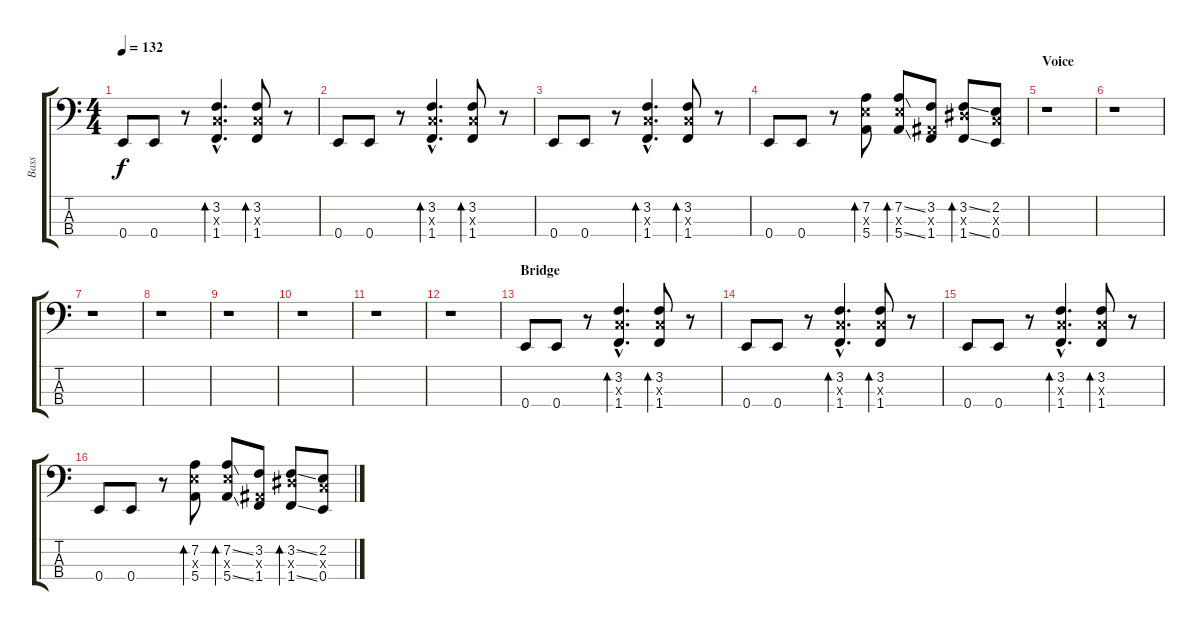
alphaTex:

\track ("Bass" "Bass") {instrument electricbasspick}
\staff {score tabs}
\tuning (G2 D2 A1 E1) {hide}
\ts (4 4)
\tempo 132
\clef f4
\ks c
0.4.8{dy f} 0.4.8 r.8 (3.2{hac} 3.3{hac x} 1.4{hac}).4{d bd 60} (3.2 3.3{x} 1.4).8{bd 60} r.8 |
0.4.8 0.4.8 r.8 (3.2{hac} 3.3{hac x} 1.4{hac}).4{d bd 60} (3.2 3.3{x} 1.4).8{bd 60} r.8 |
0.4.8 0.4.8 r.8 (3.2{hac} 3.3{hac x} 1.4{hac}).4{d bd 60} (3.2 3.3{x} 1.4).8{bd 60} r.8 |
0.4.8 0.4.8 r.8 (7.2 7.3{x} 5.4).8{bd 60} (7.2{ss} 7.3{x} 5.4{ss}).8{bd 60} (3.2 1.3{x} 1.4).8 (3.2{ss} 6.3{x} 1.4{ss}).8{bd 60} (2.2 3.3{x} 0.4).8 |
\section ("" "Voice")
r.1 |
r.1 |
r.1 |
r.1 |
r.1 |
r.1 |
r.1 |
r.1 |
\section ("" "Bridge")
0.4.8 0.4.8 r.8 (3.2{hac} 3.3{hac x} 1.4{hac}).4{d bd 60} (3.2 3.3{x} 1.4).8{bd 60} r.8 |
0.4.8 0.4.8 r.8 (3.2{hac} 3.3{hac x} 1.4{hac}).4{d bd 60} (3.2 3.3{x} 1.4).8{bd 60} r.8 |
0.4.8 0.4.8 r.8 (3.2{hac} 3.3{hac x} 1.4{hac}).4{d bd 60} (3.2 3.3{x} 1.4).8{bd 60} r.8 |
0.4.8 0.4.8 r.8 (7.2 7.3{x} 5.4).8{bd 60} (7.2{ss} 7.3{x} 5.4{ss}).8{bd 60} (3.2 1.3{x} 1.4).8 (3.2{ss} 6.3{x} 1.4{ss}).8{bd 60} (2.2 3.3{x} 0.4).8
